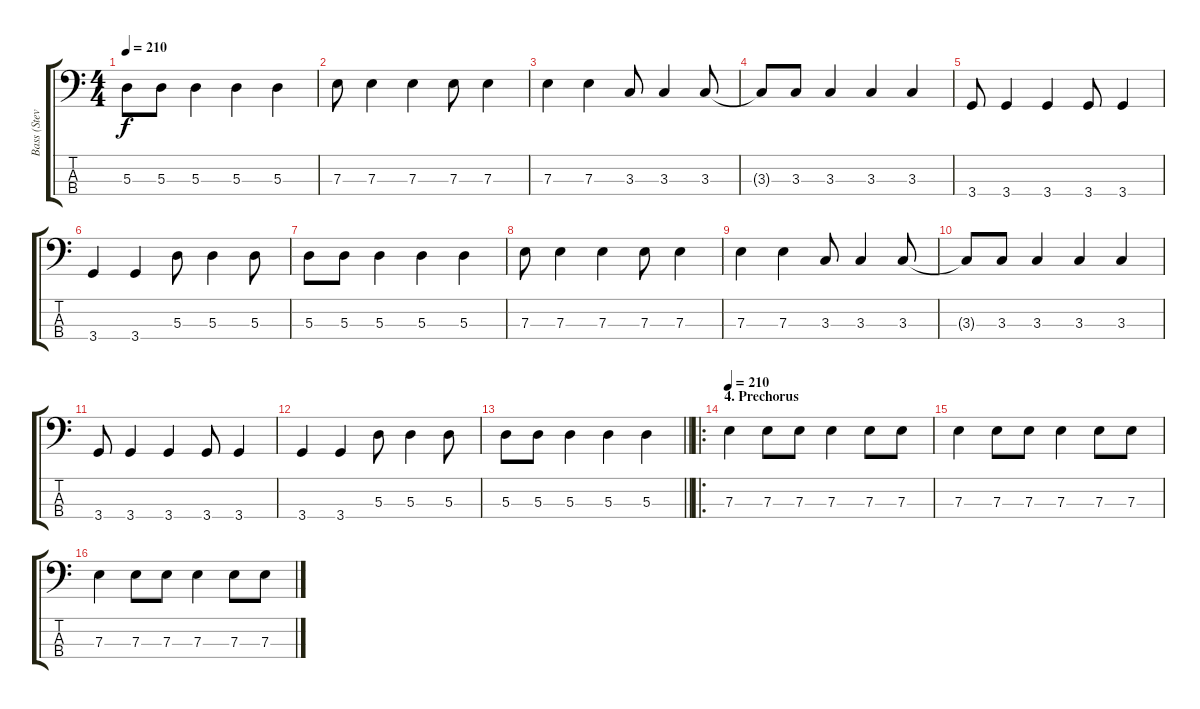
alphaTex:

\track ("Bass (Steve Harris)" "Bass (Stev") {instrument electricbassfinger}
\staff {score tabs}
\tuning (G2 D2 A1 E1) {hide}
\ts (4 4)
\tempo 210
\clef f4
\ks c
5.3.8{dy f} 5.3.8 5.3.4 5.3.4 5.3.4 |
7.3.8 7.3.4 7.3.4 7.3.8 7.3.4 |
7.3.4 7.3.4 3.3.8 3.3.4 3.3.8 |
3.3{t}.8 3.3.8 3.3.4 3.3.4 3.3.4 |
3.4.8 3.4.4 3.4.4 3.4.8 3.4.4 |
3.4.4 3.4.4 5.3.8 5.3.4 5.3.8 |
5.3.8 5.3.8 5.3.4 5.3.4 5.3.4 |
7.3.8 7.3.4 7.3.4 7.3.8 7.3.4 |
7.3.4 7.3.4 3.3.8 3.3.4 3.3.8 |
3.3{t}.8 3.3.8 3.3.4 3.3.4 3.3.4 |
3.4.8 3.4.4 3.4.4 3.4.8 3.4.4 |
3.4.4 3.4.4 5.3.8 5.3.4 5.3.8 |
\barLineRight lightlight
5.3.8 5.3.8 5.3.4 5.3.4 5.3.4 |
\ro
\section ("" "4. Prechorus")
\tempo 210
7.3.4 7.3.8 7.3.8 7.3.4 7.3.8 7.3.8 |
7.3.4 7.3.8 7.3.8 7.3.4 7.3.8 7.3.8 |
7.3.4 7.3.8 7.3.8 7.3.4 7.3.8 7.3.8
